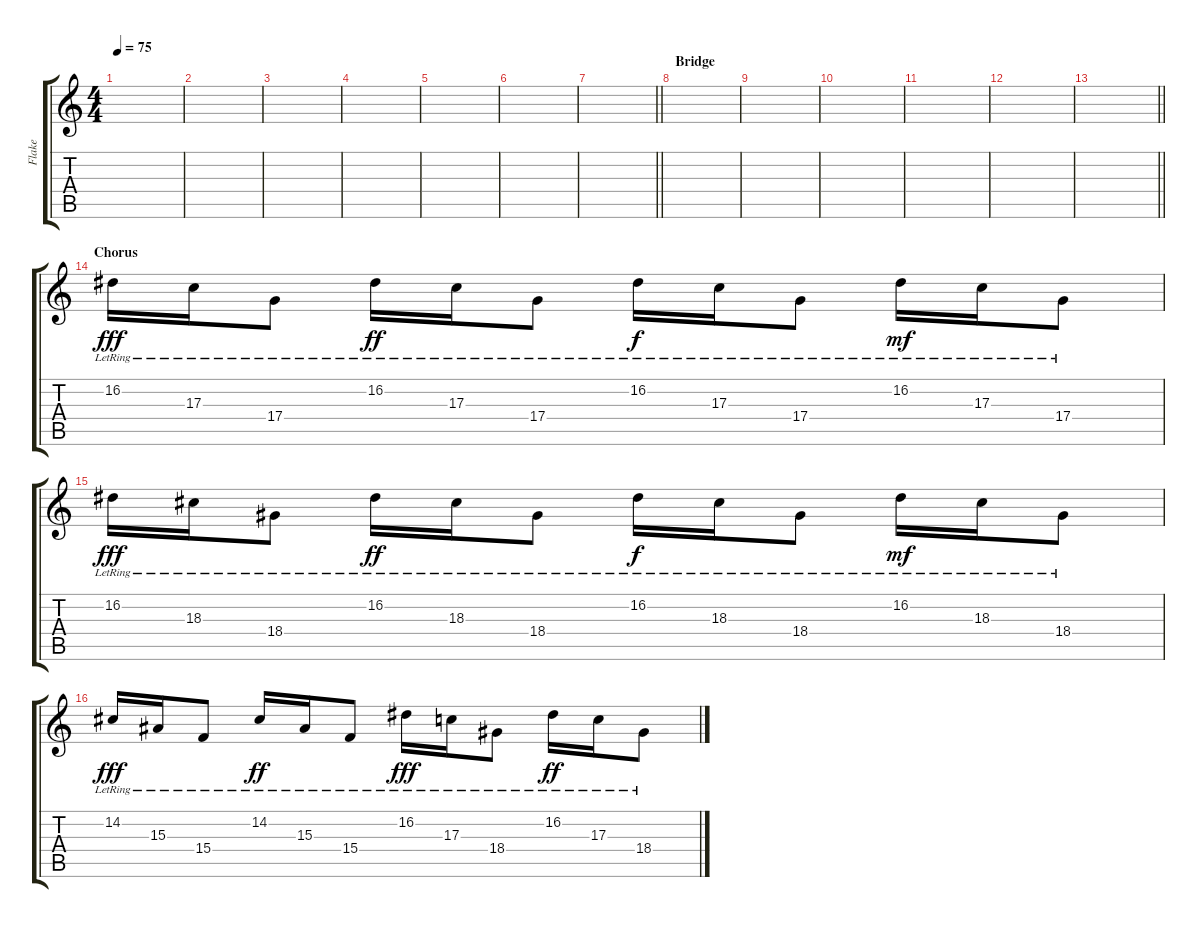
\track ("Flake" "Flake") {instrument brightacousticpiano}
\staff {score tabs}
\tuning (E4 B3 G3 D3 A2 E2) {hide}
\ts (4 4)
\tempo 75
\clef g2
\ks c
|
|
|
|
|
|
\barLineRight lightlight
|
\section ("" "Bridge")
|
|
|
|
|
\barLineRight lightlight
|
\section ("" "Chorus")
16.2{lr}.16{dy fff} 17.3{lr}.16 17.4{lr}.8 16.2{lr}.16{dy ff} 17.3{lr}.16 17.4{lr}.8 16.2{lr}.16{dy f} 17.3{lr}.16 17.4{lr}.8 16.2{lr}.16{dy mf} 17.3{lr}.16 17.4{lr}.8 |
16.2{lr}.16{dy fff} 18.3{lr}.16 18.4{lr}.8 16.2{lr}.16{dy ff} 18.3{lr}.16 18.4{lr}.8 16.2{lr}.16{dy f} 18.3{lr}.16 18.4{lr}.8 16.2{lr}.16{dy mf} 18.3{lr}.16 18.4{lr}.8 |
14.2{lr}.16{dy fff} 15.3{lr}.16 15.4{lr}.8 14.2{lr}.16{dy ff} 15.3{lr}.16 15.4{lr}.8 16.2{lr}.16{dy fff} 17.3{lr}.16 18.4{lr}.8 16.2{lr}.16{dy ff} 17.3{lr}.16 18.4{lr}.8
